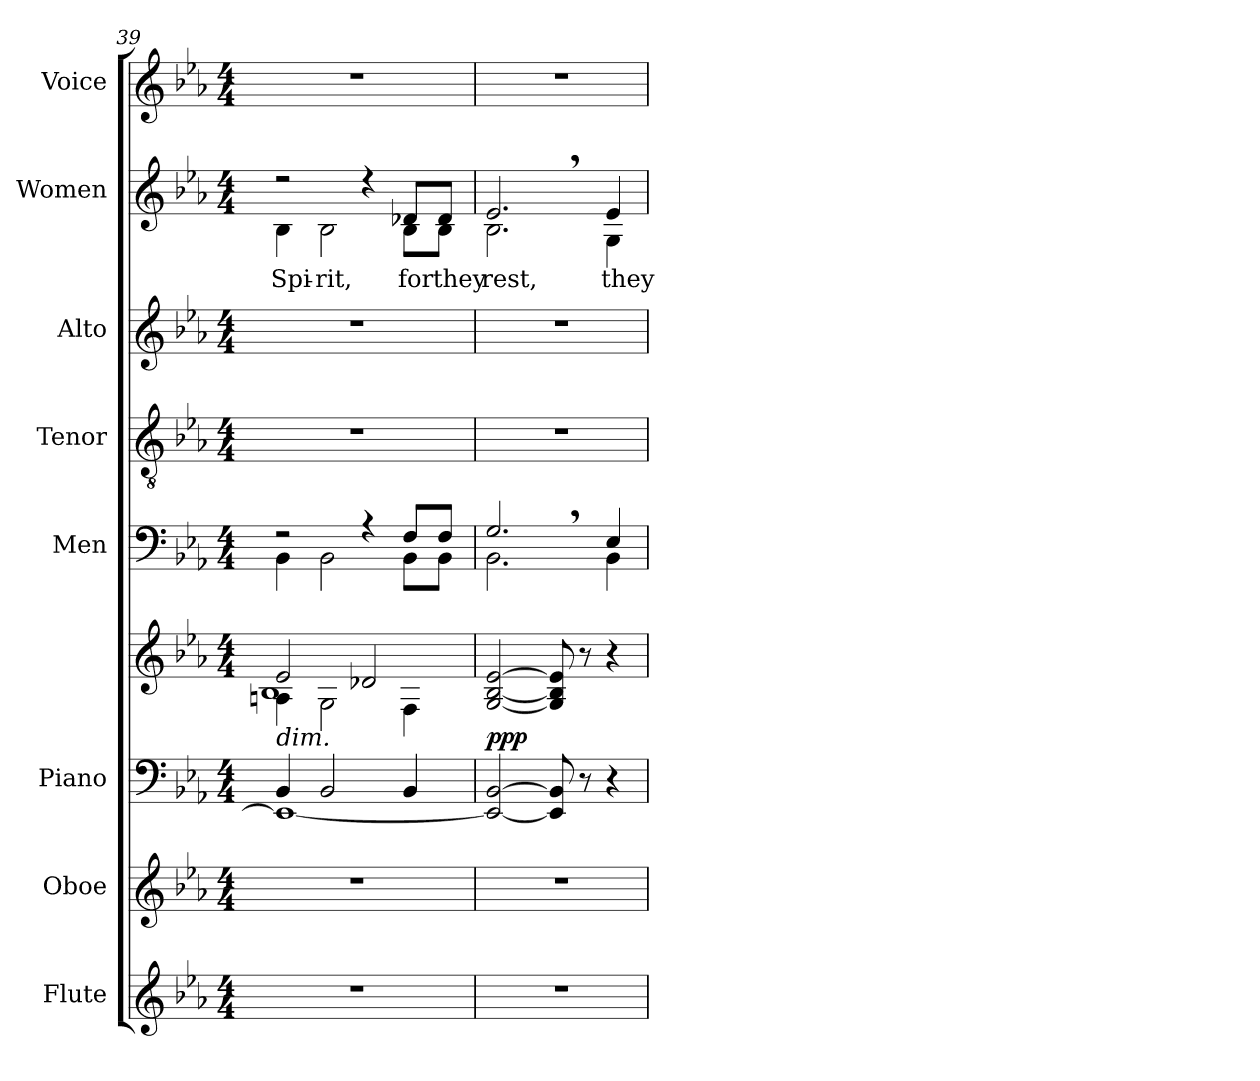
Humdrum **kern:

**kern	**kern	**kern	**kern	**dynam	**kern	**kern	**kern	**kern	**text	**kern
*part8	*part7	*part6	*part6	*part6	*part5	*part4	*part3	*part2	*part2	*part1
*staff9	*staff8	*staff7	*staff6	*staff6/7	*staff5	*staff4	*staff3	*staff2	*staff2	*staff1
*I"Flute	*I"Oboe	*I"Piano	*	*	*I"Men	*I"Tenor	*I"Alto	*I"Women	*	*I"Voice
*I'Fl	*I'Ob	*I'Pno.	*	*	*I'M.	*I'T.	*I'A.	*I'W.	*	*I'Vo.
*clefG2	*clefG2	*clefF4	*clefG2	*	*clefF4	*clefGv2	*clefG2	*clefG2	*	*clefG2
*k[b-e-a-]	*k[b-e-a-]	*k[b-e-a-]	*k[b-e-a-]	*	*k[b-e-a-]	*k[b-e-a-]	*k[b-e-a-]	*k[b-e-a-]	*	*k[b-e-a-]
*M4/4	*M4/4	*M4/4	*M4/4	*	*M4/4	*M4/4	*M4/4	*M4/4	*	*M4/4
=39	=39	=39	=39	=39	=39	=39	=39	=39	=39	=39
*	*	*^	*^	*	*^	*	*	*^	*	*
*	*	*	*	*	*^	*	*	*	*	*	*	*	*	*
!	!	!LO:TX:a:i:t=dim.	!	!	!	!	!	!	!	!	!	!	!	!	!
!	!	!	!	!	!	!	!	!	!	!	!	!	!	!LO:LY:b	!
1r	1r	4BB-/	1EE-_	2e-/	4An\	1B-	.	2r	4BB-\	1r	1r	2r	4B-\	Spi-	1r
!	!	!	!	!	!	!	!	!	!	!	!	!	!	!LO:LY:b	!
.	.	2BB-/	.	.	2G\	.	.	.	2BB-\	.	.	.	2B-\	-rit,	.
.	.	.	.	2d-X/	.	.	.	4r	.	.	.	4r	.	.	.
!	!	!	!	!	!	!	!	!	!	!	!	!	!	!LO:LY:b	!
.	.	4BB-/	.	.	4F\	.	.	8F/L	8BB-\L	.	.	8d-X/L	8B-\L	for	.
!	!	!	!	!	!	!	!	!	!	!	!	!	!	!LO:LY:b	!
.	.	.	.	.	.	.	.	8F/J	8BB-\J	.	.	8d-/J	8B-\J	they	.
*	*	*v	*v	*	*	*	*	*	*	*	*	*	*	*	*
*	*	*	*v	*v	*v	*	*	*	*	*	*	*	*	*
=40	=40	=40	=40	=40	=40	=40	=40	=40	=40	=40	=40	=40
!	!	!	!	!LO:DY:a=2	!	!	!	!	!	!	!LO:LY:b	!
1r	1r	2EE-/_ [2BB-/	[2G/ [2B-/ [2e-/	ppp	2.G,/	2.BB-\	1r	1r	2.e-,/	2.B-\	rest,	1r
.	.	8EE-/] 8BB-/]	8G/] 8B-/] 8e-/]	.	.	.	.	.	.	.	.	.
.	.	8r	8r	.	.	.	.	.	.	.	.	.
!	!	!	!	!	!	!	!	!	!	!	!LO:LY:b	!
.	.	4r	4r	.	4E-/	4BB-\	.	.	4e-/	4G\	they	.
*	*	*	*	*	*v	*v	*	*	*v	*v	*	*
=	=	=	=	=	=	=	=	=	=	=
*-	*-	*-	*-	*-	*-	*-	*-	*-	*-	*-
